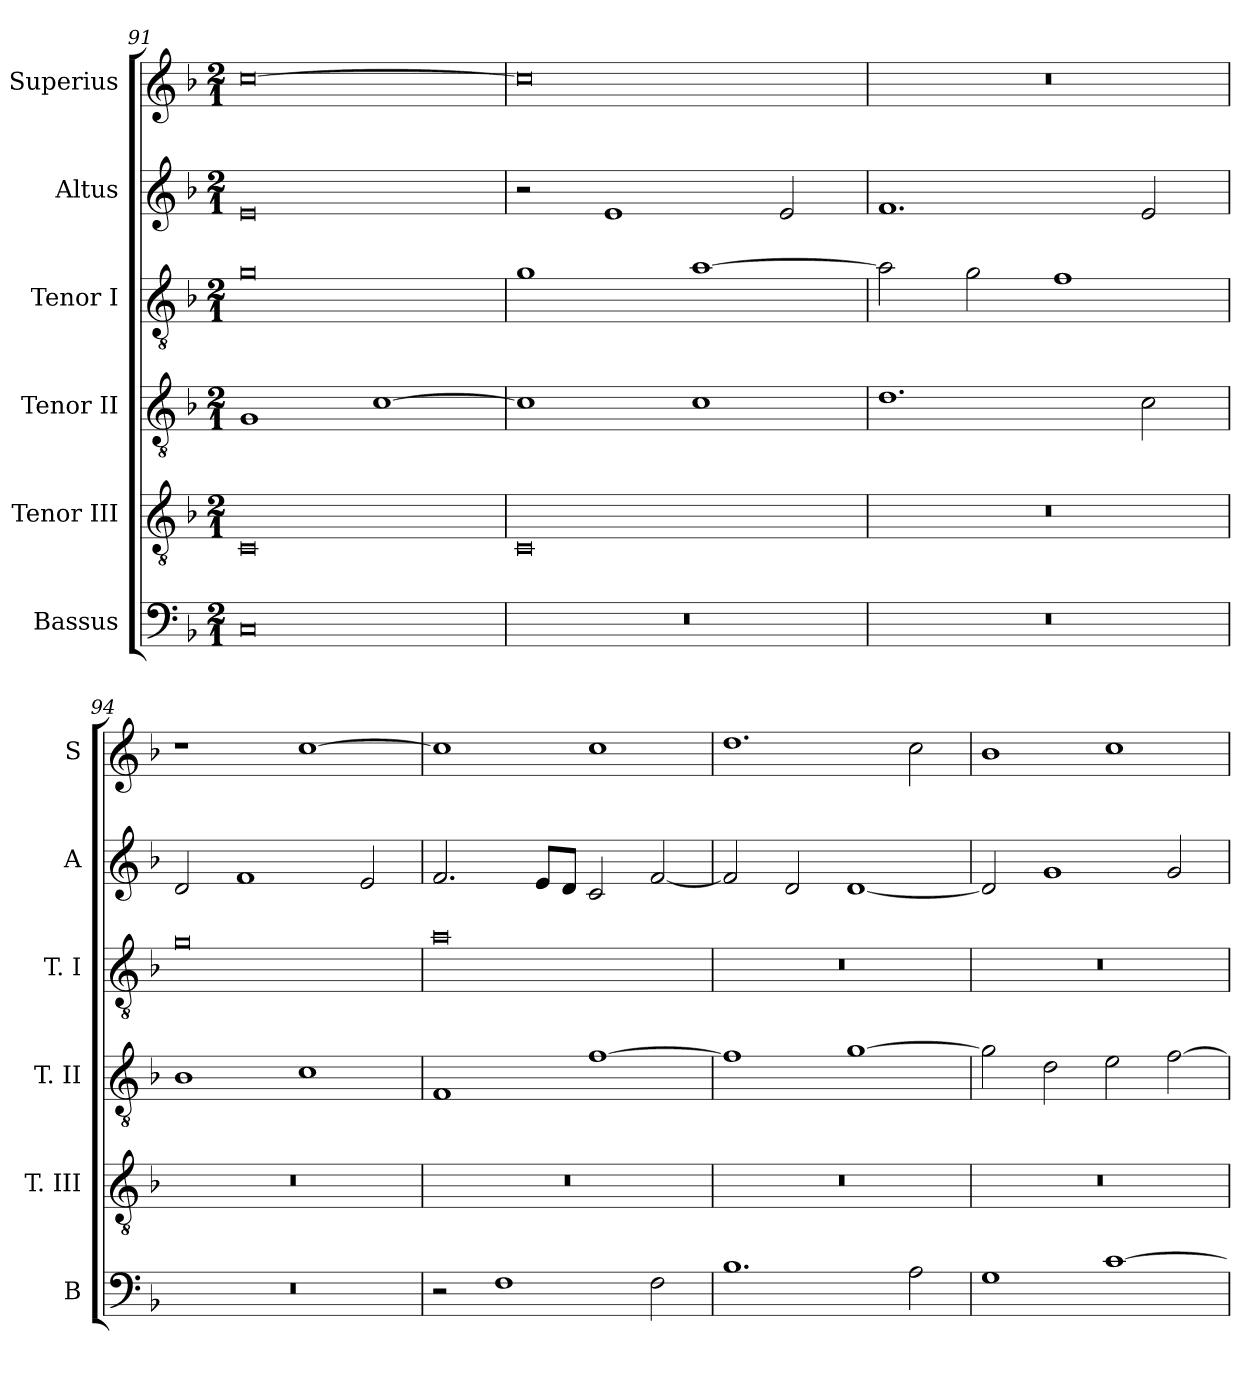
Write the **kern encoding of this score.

**kern	**kern	**kern	**kern	**kern	**kern
*part6	*part5	*part4	*part3	*part2	*part1
*staff6	*staff5	*staff4	*staff3	*staff2	*staff1
*I"Bassus	*I"Tenor III	*I"Tenor II	*I"Tenor I	*I"Altus	*I"Superius
*I'B	*I'T. III	*I'T. II	*I'T. I	*I'A	*I'S
*clefF4	*clefGv2	*clefGv2	*clefGv2	*clefG2	*clefG2
*k[b-]	*k[b-]	*k[b-]	*k[b-]	*k[b-]	*k[b-]
*F:	*F:	*F:	*F:	*F:	*F:
*M2/1	*M2/1	*M2/1	*M2/1	*M2/1	*M2/1
=91	=91	=91	=91	=91	=91
0C	0C	1G	0g	0e	[0cc
.	.	[1c	.	.	.
=92	=92	=92	=92	=92	=92
0r	0C	1c]	1g	2r	0cc]
.	.	.	.	1e	.
.	.	1c	[1a	.	.
.	.	.	.	2e	.
=93	=93	=93	=93	=93	=93
0r	0r	1.d	2a]	1.f	0r
.	.	.	2g	.	.
.	.	.	1f	.	.
.	.	2c	.	2e	.
=94	=94	=94	=94	=94	=94
0r	0r	1B-	0g	2d	1r
.	.	.	.	1f	.
.	.	1c	.	.	[1cc
.	.	.	.	2e	.
=95	=95	=95	=95	=95	=95
2r	0r	1F	0a	2.f	1cc]
1F	.	.	.	.	.
.	.	.	.	8eL	.
.	.	.	.	8dJ	.
.	.	[1f	.	2c	1cc
2F	.	.	.	[2f	.
=96	=96	=96	=96	=96	=96
1.B-	0r	1f]	0r	2f]	1.dd
.	.	.	.	2d	.
.	.	[1g	.	[1d	.
2A	.	.	.	.	2cc
=97	=97	=97	=97	=97	=97
1G	0r	2g]	0r	2d]	1b-
.	.	2d	.	1g	.
[1c	.	2e	.	.	1cc
.	.	[2f	.	2g	.
=	=	=	=	=	=
*-	*-	*-	*-	*-	*-
